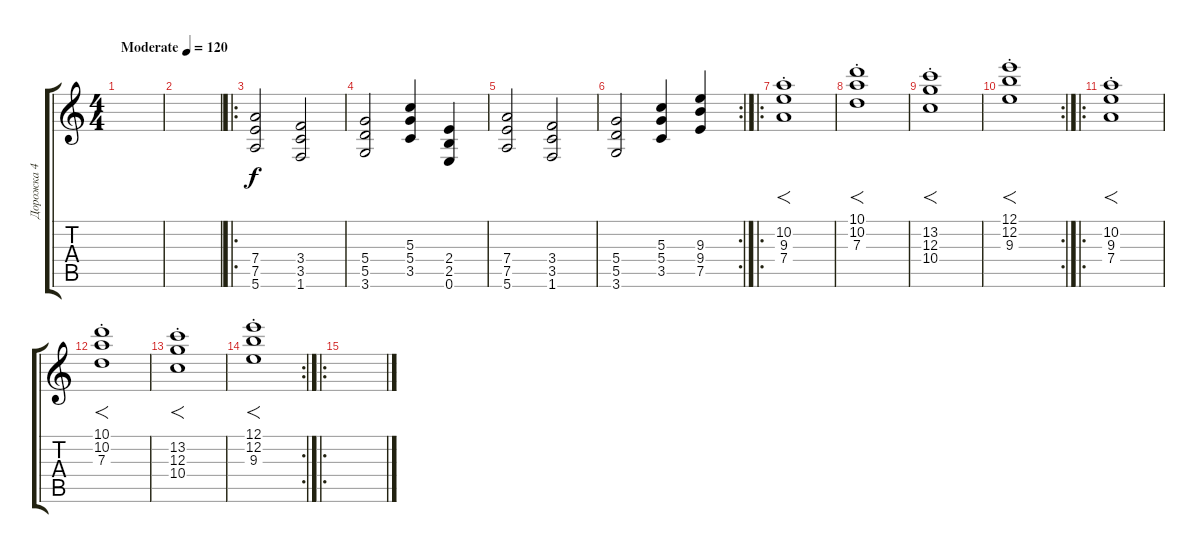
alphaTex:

\track ("Дорожка 4" "Дорожка 4") {instrument overdrivenguitar}
\staff {score tabs}
\tuning (E4 B3 G3 D3 A2 E2) {hide}
\ts (4 4)
\tempo (120 "Moderate")
\clef g2
\ks c
|
|
\ro
(7.4 7.5 5.6).2 (3.4 3.5 1.6).2 |
(5.4 5.5 3.6).2 (5.3 5.4 3.5).4 (2.4 2.5 0.6).4 |
(7.4 7.5 5.6).2 (3.4 3.5 1.6).2 |
\rc 2
(5.4 5.5 3.6).2 (5.3 5.4 3.5).4 (9.3 9.4 7.5).4 |
\ro
(10.2 9.3{st} 7.4).1{f} |
(10.1 10.2 7.3{st}).1{f} |
(13.2{st} 12.3 10.4).1{f} |
\rc 2
(12.1{st} 12.2 9.3).1{f} |
\ro
(10.2 9.3{st} 7.4).1{f} |
(10.1 10.2 7.3{st}).1{f} |
(13.2{st} 12.3 10.4).1{f} |
\rc 2
(12.1{st} 12.2 9.3).1{f} |
\ro
